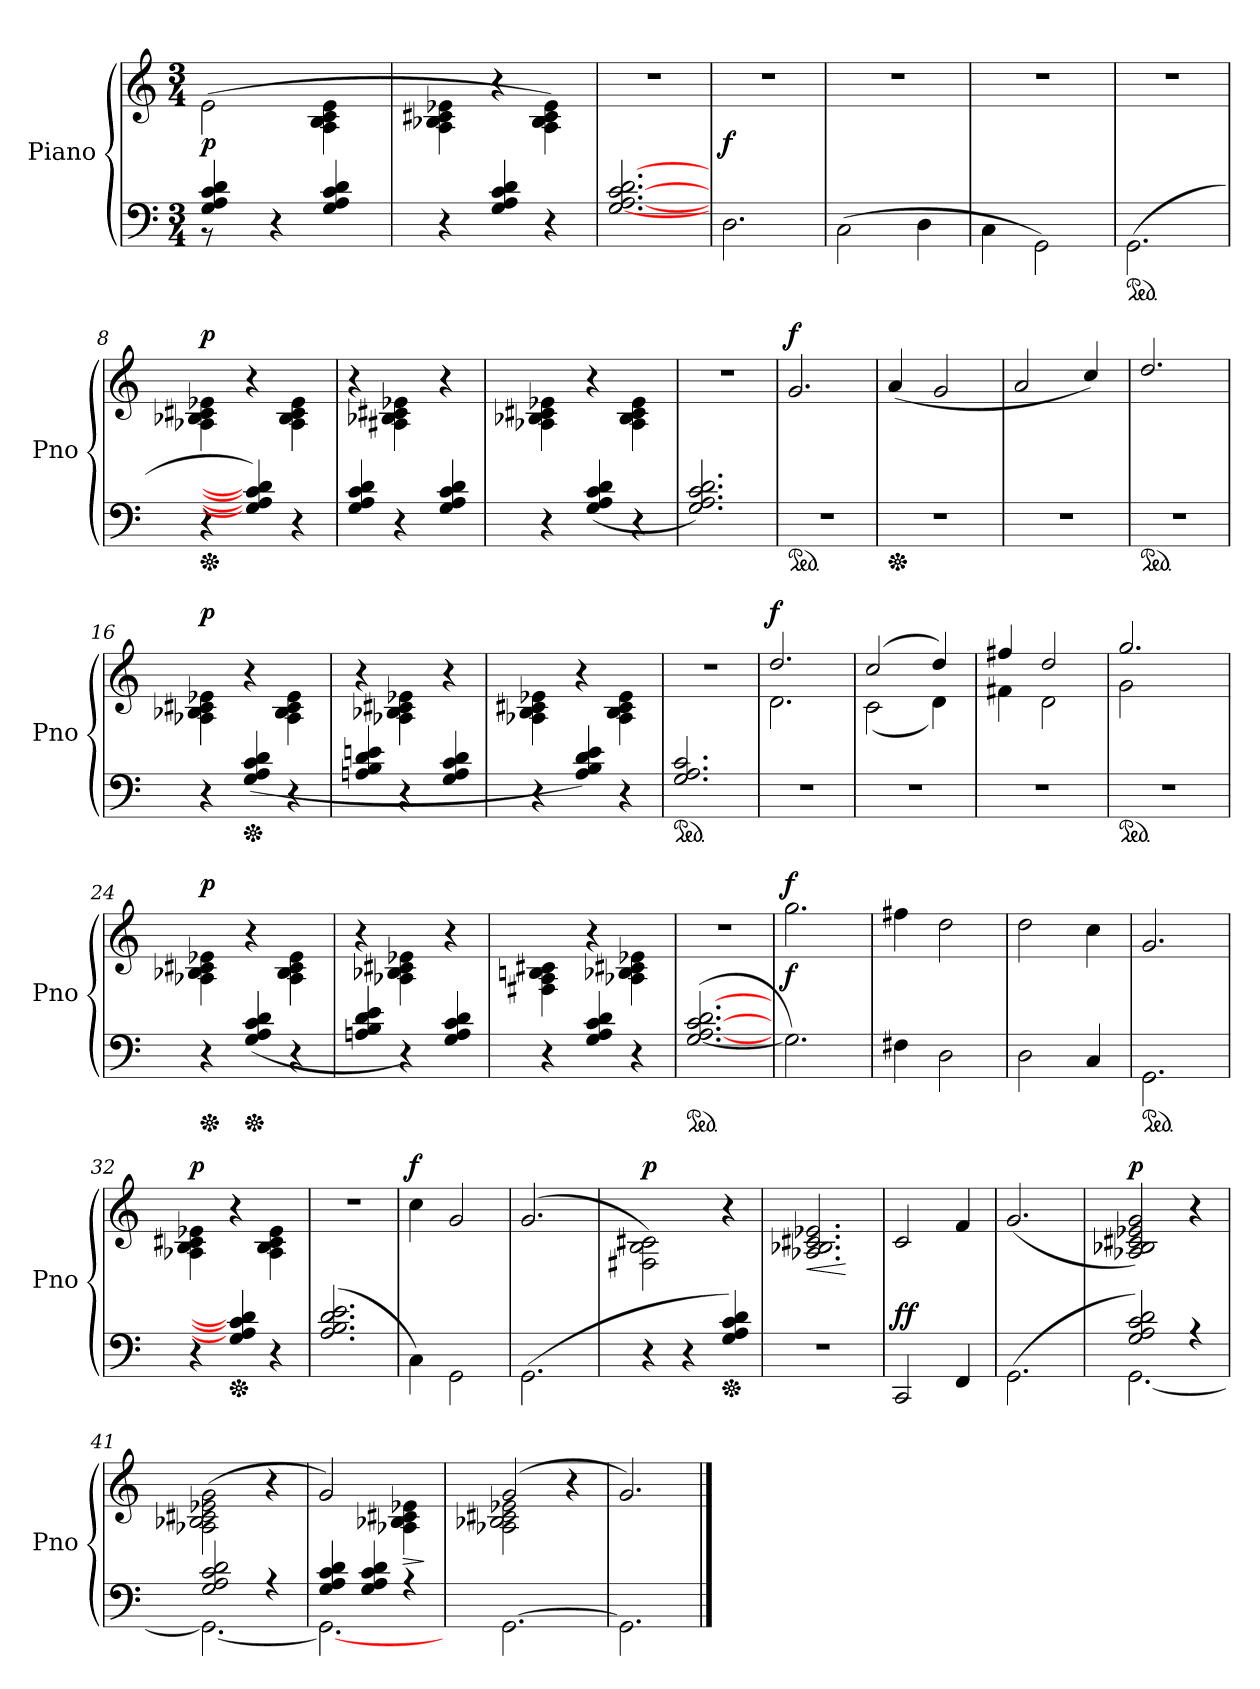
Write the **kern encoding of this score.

**kern	**dynam	**kern	**dynam
*part2	*part2	*part1	*part1
*staff2	*staff2	*staff1	*staff1
*I"Piano	*	*I"Piano	*
*I'Pno	*	*I'Pno	*
*clefF4	*	*clefG2	*
*M3/4	*	*M3/4	*
*MM138	*	*MM138	*
=1	=1	=1	=1
*^	*	*	*
!	!	!LO:DY:a	!	!
4G/ 4A/ 4c/ 4d/	8r	p	(2e\	.
.	2ryy	.	.	.
4r	.	.	.	.
4G/ 4A/ 4c/ 4d/	.	.	4A\ 4B\ 4c\ 4e\	.
.	8ryy	.	.	.
*v	*v	*	*	*
=2	=2	=2	=2
4r	.	4A\ 4B-X\ 4c#X\ 4e-X\	.
4G/ 4A/ 4c/ 4d/	.	4r	.
4r	.	4A\ 4B-\ 4c#\ 4e-\)	.
=3	=3	=3	=3
!	!	!LO:N:vis=1	!
[2.G/ [2.A/ [2.c/ [2.d/	.	2.r	.
=4	=4	=4	=4
!	!LO:DY:a	!LO:N:vis=1	!
2.D\	f	2.r	.
=5	=5	=5	=5
!	!	!LO:N:vis=1	!
(2C\	.	2.r	.
4D\	.	.	.
=6	=6	=6	=6
!	!	!LO:N:vis=1	!
4C\	.	2.r	.
2GG\)	.	.	.
=7	=7	=7	=7
*ped	*	*	*
!	!	!LO:N:vis=1	!
(2.GG\	.	2.r	.
=8	=8	=8	=8
*Xped	*	*	*
!	!	!	!LO:DY:a
4r	.	4A-X\ 4B-X\ 4c#X\ 4e-X\	p
4G/] 4A/] 4c/] 4d/])	.	4r	.
4r	.	4A-\ 4B-\ 4c#\ 4e-\	.
=9	=9	=9	=9
4G/ 4A/ 4c/ 4d/	.	4r	.
4r	.	4A#X\ 4B-X\ 4c#X\ 4e-X\	.
4G/ 4A/ 4c/ 4d/	.	4r	.
!!LO:LB:g=z
=10	=10	=10	=10
4r	.	4A-X\ 4B-X\ 4c#X\ 4e-X\	.
(4G/ 4A/ 4c/ 4d/	.	4r	.
4r	.	4A-\ 4B-\ 4c#\ 4e-\	.
=11	=11	=11	=11
!	!	!LO:N:vis=1	!
2.G/ 2.A/ 2.c/ 2.d/)	.	2.r	.
=12	=12	=12	=12
*ped	*	*	*
!LO:N:vis=1	!	!	!LO:DY:a
2.r	.	2.g/	f
=13	=13	=13	=13
*Xped	*	*	*
!LO:N:vis=1	!	!	!
2.r	.	(4a/	.
.	.	2g/	.
=14	=14	=14	=14
!LO:N:vis=1	!	!	!
2.r	.	2a/	.
.	.	4cc/)	.
=15	=15	=15	=15
*ped	*	*	*
!LO:N:vis=1	!	!	!
2.r	.	2.dd/	.
=16	=16	=16	=16
!	!	!	!LO:DY:a
4r	.	4A-X\ 4B-X\ 4c#X\ 4e-X\	p
*Xped	*	*	*
(4G/ 4A/ 4c/ 4d/	.	4r	.
4r	.	4A-\ 4B-\ 4c#\ 4e-\	.
=17	=17	=17	=17
4An/ 4B/ 4d/ 4en/	.	4r	.
4r	.	4A-X\ 4B-X\ 4c#X\ 4e-X\	.
4G/ 4A/ 4c/ 4d/	.	4r	.
=18	=18	=18	=18
4r	.	4A-X\ 4B\ 4c#X\ 4e-X\	.
4A/ 4B/ 4d/ 4e/)	.	4r	.
4r	.	4A-\ 4B\ 4c#\ 4e-\	.
!!LO:LB:g=z
=19	=19	=19	=19
*ped	*	*	*
!	!	!LO:N:vis=1	!
2.G/ 2.A/ 2.c/	.	2.r	.
=20	=20	=20	=20
!LO:N:vis=1	!	!	!LO:DY:a
*	*	*^	*
2.r	.	2.dd/	2.d\	f
=21	=21	=21	=21	=21
!LO:N:vis=1	!	!	!	!
2.r	.	(2cc/	(2c\	.
.	.	4dd/)	4d\)	.
=22	=22	=22	=22	=22
!LO:N:vis=1	!	!	!	!
2.r	.	4ff#X/	4f#X\	.
.	.	2dd/	2d\	.
=23	=23	=23	=23	=23
*ped	*	*	*	*
!LO:N:vis=1	!	!	!	!
2.r	.	2.gg/	2g\	.
.	.	.	4ryy	.
*	*	*v	*v	*
=24	=24	=24	=24
*Xped	*	*	*
*	*	*^	*
!	!	!	!	!LO:DY:a
*	*	*v	*v	*
4r	.	4A-X\ 4B-X\ 4c#X\ 4e-X\	p
*Xped	*	*	*
(4G/ 4A/ 4c/ 4d/	.	4r	.
4r	.	4A-\ 4B-\ 4c#\ 4e-\	.
=25	=25	=25	=25
4An/ 4B/ 4d/ 4e/	.	4r	.
4r)	.	4A-X\ 4B-X\ 4c#X\ 4e-X\	.
4G/ 4A/ 4c/ 4d/	.	4r	.
=26	=26	=26	=26
4r	.	4F#X\ 4A\ 4Bn\ 4c#X\	.
4G/ 4A/ 4c/ 4d/	.	4r	.
4r	.	4A-X\ 4B-X\ 4c#X\ 4e-X\	.
=27	=27	=27	=27
*ped	*	*	*
!	!	!LO:N:vis=1	!
([2.G/ [2.A/ [2.c/ [2.d/	.	2.r	.
!!LO:LB:g=z
=28	=28	=28	=28
!	!LO:DY:a	!	!LO:DY:a
2.G\])	f	2.gg\	f
=29	=29	=29	=29
4F#X\	.	4ff#X\	.
2D\	.	2dd\	.
=30	=30	=30	=30
2D\	.	2dd\	.
4C/	.	4cc\	.
=31	=31	=31	=31
*ped	*	*	*
2.GG\	.	2.g/	.
=32	=32	=32	=32
!	!	!	!LO:DY:a
4r	.	4A-X\ 4B\ 4c#X\ 4e-X\	p
*Xped	*	*	*
4G/ 4A/] 4c/] 4d/]	.	4r	.
4r	.	4A-\ 4B\ 4c#\ 4e-\	.
=33	=33	=33	=33
!	!	!LO:N:vis=1	!
(2.A/ 2.B/ 2.d/ 2.e/	.	2.r	.
=34	=34	=34	=34
!	!	!	!LO:DY:a
4C\)	.	4cc\	f
2GG\	.	2g/	.
=35	=35	=35	=35
(2.GG\	.	(2.g/	.
=36	=36	=36	=36
!	!	!	!LO:DY:a
4r	.	2F#X\ 2B\ 2c#X\)	p
4r	.	.	.
*Xped	*	*	*
4G/ 4A/ 4c/ 4d/)	.	4r	.
!!LO:LB:g=z
=37	=37	=37	=37
!LO:N:vis=1	!	!	!LO:HP:b
2.r	.	2.A-X/ 2.B-X/ 2.c#X/ 2.e-X/	<
.	.	.	[
=38	=38	=38	=38
!	!LO:DY:a	!	!
!	!LO:DY:n=1:a	!	!
2CC/	f f	2c/	.
4FF/	.	4f/	.
=39	=39	=39	=39
(2.GG\	.	(2.g/	.
=40	=40	=40	=40
*^	*	*	*
!	!	!	!	!LO:DY:a
2G/ 2A/ 2c/ 2d/)	[2.GG\	.	2A-X/ 2B-X/ 2c#X/ 2e-X/ 2g/)	p
4r	.	.	4r	.
=41	=41	=41	=41	=41
2G/ 2A/ 2c/ 2d/	2.GG\_	.	(2A-X\ 2B-X\ 2c#X\ 2e-X\ 2g\	.
4r	.	.	4r	.
=42	=42	=42	=42	=42
4G/ 4A/ 4c/ 4d/	2.GG\_	.	2g/)	.
4G/ 4A/ 4c/ 4d/	.	.	.	.
!	!	!	!	!LO:HP:b
4r	.	.	4A-X\ 4B-X\ 4c#X\ 4e-X\	>
*v	*v	*	*	*
.	.	.	]
=43	=43	=43	=43
*	*	*^	*
[2.GG\	.	(2g/	2A-X\ 2B-X\ 2c#X\ 2e-X\	.
.	.	4r	4ryy	.
*	*	*v	*v	*
=44	=44	=44	=44
2.GG\]	.	2.g/)	.
==	==	==	==
*-	*-	*-	*-
